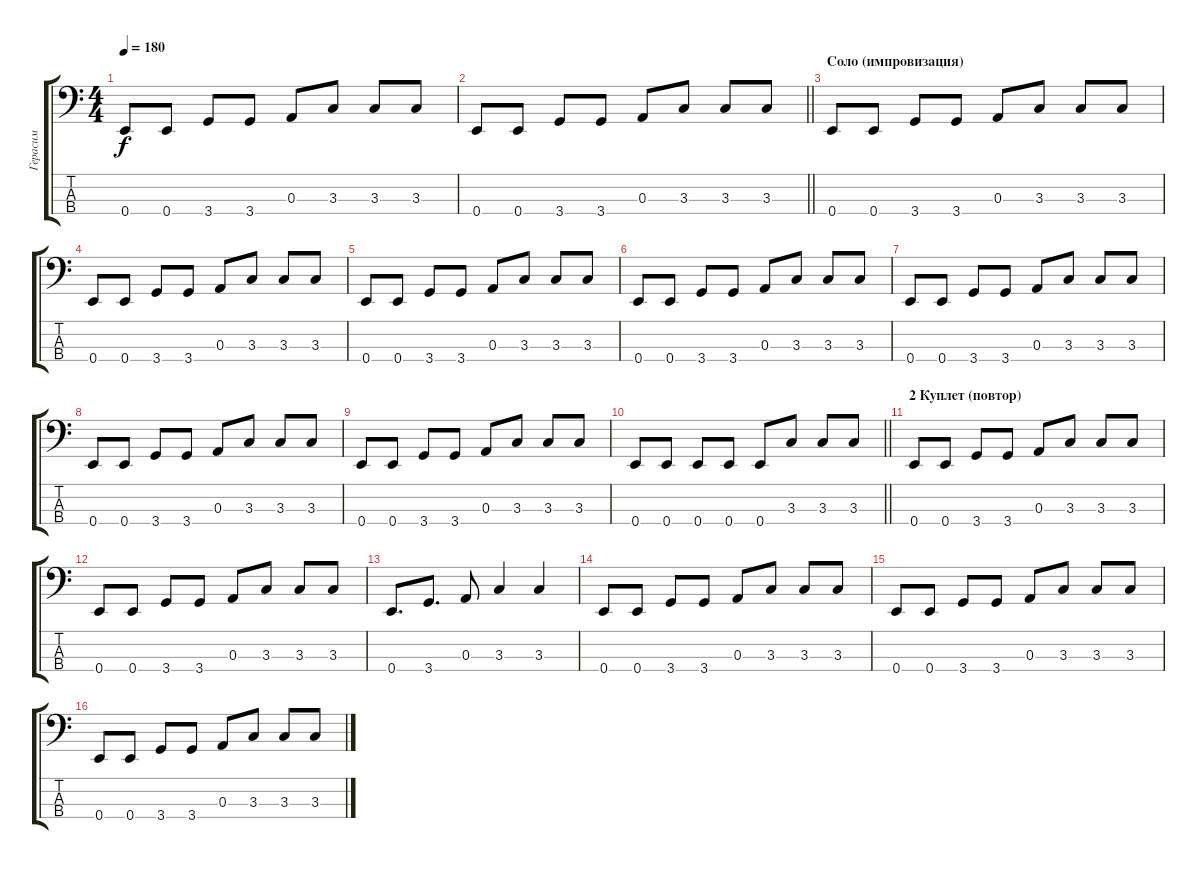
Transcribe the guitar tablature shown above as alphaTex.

\track ("Герасим" "Герасим") {instrument electricbasspick}
\staff {score tabs}
\tuning (G2 D2 A1 E1) {hide}
\ts (4 4)
\tempo 180
\clef f4
\ks c
0.4.8{dy f} 0.4.8 3.4.8 3.4.8 0.3.8 3.3.8 3.3.8 3.3.8 |
\barLineRight lightlight
0.4.8 0.4.8 3.4.8 3.4.8 0.3.8 3.3.8 3.3.8 3.3.8 |
\section ("" "Соло (импровизация)")
0.4.8 0.4.8 3.4.8 3.4.8 0.3.8 3.3.8 3.3.8 3.3.8 |
0.4.8 0.4.8 3.4.8 3.4.8 0.3.8 3.3.8 3.3.8 3.3.8 |
0.4.8 0.4.8 3.4.8 3.4.8 0.3.8 3.3.8 3.3.8 3.3.8 |
0.4.8 0.4.8 3.4.8 3.4.8 0.3.8 3.3.8 3.3.8 3.3.8 |
0.4.8 0.4.8 3.4.8 3.4.8 0.3.8 3.3.8 3.3.8 3.3.8 |
0.4.8 0.4.8 3.4.8 3.4.8 0.3.8 3.3.8 3.3.8 3.3.8 |
0.4.8 0.4.8 3.4.8 3.4.8 0.3.8 3.3.8 3.3.8 3.3.8 |
\barLineRight lightlight
0.4.8 0.4.8 0.4.8 0.4.8 0.4.8 3.3.8 3.3.8 3.3.8 |
\section ("" "2 Куплет (повтор)")
0.4.8 0.4.8 3.4.8 3.4.8 0.3.8 3.3.8 3.3.8 3.3.8 |
0.4.8 0.4.8 3.4.8 3.4.8 0.3.8 3.3.8 3.3.8 3.3.8 |
0.4.8{d} 3.4.8{d} 0.3.8 3.3.4 3.3.4 |
0.4.8 0.4.8 3.4.8 3.4.8 0.3.8 3.3.8 3.3.8 3.3.8 |
0.4.8 0.4.8 3.4.8 3.4.8 0.3.8 3.3.8 3.3.8 3.3.8 |
0.4.8 0.4.8 3.4.8 3.4.8 0.3.8 3.3.8 3.3.8 3.3.8
